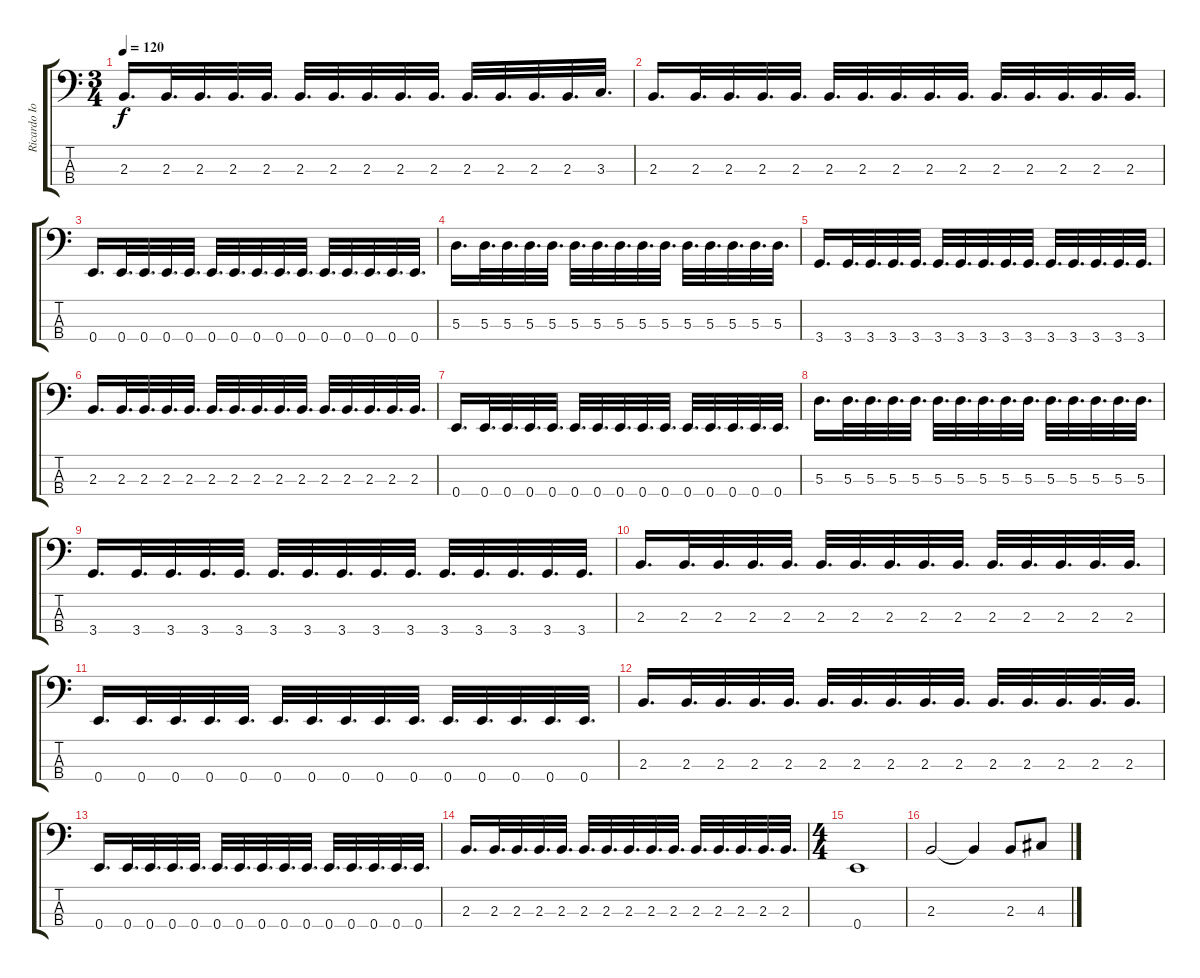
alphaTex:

\track ("Ricardo Iorio" "Ricardo Io") {instrument electricbassfinger}
\staff {score tabs}
\tuning (G2 D2 A1 E1) {hide}
\ts (3 4)
\tempo 120
\clef f4
\ks c
2.3.16{d dy f} 2.3.32{d} 2.3.32{d} 2.3.32{d} 2.3.32{d} 2.3.32{d} 2.3.32{d} 2.3.32{d} 2.3.32{d} 2.3.32{d} 2.3.32{d} 2.3.32{d} 2.3.32{d} 2.3.32{d} 3.3.32{d} |
2.3.16{d} 2.3.32{d} 2.3.32{d} 2.3.32{d} 2.3.32{d} 2.3.32{d} 2.3.32{d} 2.3.32{d} 2.3.32{d} 2.3.32{d} 2.3.32{d} 2.3.32{d} 2.3.32{d} 2.3.32{d} 2.3.32{d} |
0.4.16{d} 0.4.32{d} 0.4.32{d} 0.4.32{d} 0.4.32{d} 0.4.32{d} 0.4.32{d} 0.4.32{d} 0.4.32{d} 0.4.32{d} 0.4.32{d} 0.4.32{d} 0.4.32{d} 0.4.32{d} 0.4.32{d} |
5.3.16{d} 5.3.32{d} 5.3.32{d} 5.3.32{d} 5.3.32{d} 5.3.32{d} 5.3.32{d} 5.3.32{d} 5.3.32{d} 5.3.32{d} 5.3.32{d} 5.3.32{d} 5.3.32{d} 5.3.32{d} 5.3.32{d} |
3.4.16{d} 3.4.32{d} 3.4.32{d} 3.4.32{d} 3.4.32{d} 3.4.32{d} 3.4.32{d} 3.4.32{d} 3.4.32{d} 3.4.32{d} 3.4.32{d} 3.4.32{d} 3.4.32{d} 3.4.32{d} 3.4.32{d} |
2.3.16{d} 2.3.32{d} 2.3.32{d} 2.3.32{d} 2.3.32{d} 2.3.32{d} 2.3.32{d} 2.3.32{d} 2.3.32{d} 2.3.32{d} 2.3.32{d} 2.3.32{d} 2.3.32{d} 2.3.32{d} 2.3.32{d} |
0.4.16{d} 0.4.32{d} 0.4.32{d} 0.4.32{d} 0.4.32{d} 0.4.32{d} 0.4.32{d} 0.4.32{d} 0.4.32{d} 0.4.32{d} 0.4.32{d} 0.4.32{d} 0.4.32{d} 0.4.32{d} 0.4.32{d} |
5.3.16{d} 5.3.32{d} 5.3.32{d} 5.3.32{d} 5.3.32{d} 5.3.32{d} 5.3.32{d} 5.3.32{d} 5.3.32{d} 5.3.32{d} 5.3.32{d} 5.3.32{d} 5.3.32{d} 5.3.32{d} 5.3.32{d} |
3.4.16{d} 3.4.32{d} 3.4.32{d} 3.4.32{d} 3.4.32{d} 3.4.32{d} 3.4.32{d} 3.4.32{d} 3.4.32{d} 3.4.32{d} 3.4.32{d} 3.4.32{d} 3.4.32{d} 3.4.32{d} 3.4.32{d} |
2.3.16{d} 2.3.32{d} 2.3.32{d} 2.3.32{d} 2.3.32{d} 2.3.32{d} 2.3.32{d} 2.3.32{d} 2.3.32{d} 2.3.32{d} 2.3.32{d} 2.3.32{d} 2.3.32{d} 2.3.32{d} 2.3.32{d} |
0.4.16{d} 0.4.32{d} 0.4.32{d} 0.4.32{d} 0.4.32{d} 0.4.32{d} 0.4.32{d} 0.4.32{d} 0.4.32{d} 0.4.32{d} 0.4.32{d} 0.4.32{d} 0.4.32{d} 0.4.32{d} 0.4.32{d} |
2.3.16{d} 2.3.32{d} 2.3.32{d} 2.3.32{d} 2.3.32{d} 2.3.32{d} 2.3.32{d} 2.3.32{d} 2.3.32{d} 2.3.32{d} 2.3.32{d} 2.3.32{d} 2.3.32{d} 2.3.32{d} 2.3.32{d} |
0.4.16{d} 0.4.32{d} 0.4.32{d} 0.4.32{d} 0.4.32{d} 0.4.32{d} 0.4.32{d} 0.4.32{d} 0.4.32{d} 0.4.32{d} 0.4.32{d} 0.4.32{d} 0.4.32{d} 0.4.32{d} 0.4.32{d} |
2.3.16{d} 2.3.32{d} 2.3.32{d} 2.3.32{d} 2.3.32{d} 2.3.32{d} 2.3.32{d} 2.3.32{d} 2.3.32{d} 2.3.32{d} 2.3.32{d} 2.3.32{d} 2.3.32{d} 2.3.32{d} 2.3.32{d} |
\ts (4 4)
0.4.1 |
2.3.2 2.3{t}.4 2.3.8 4.3.8
